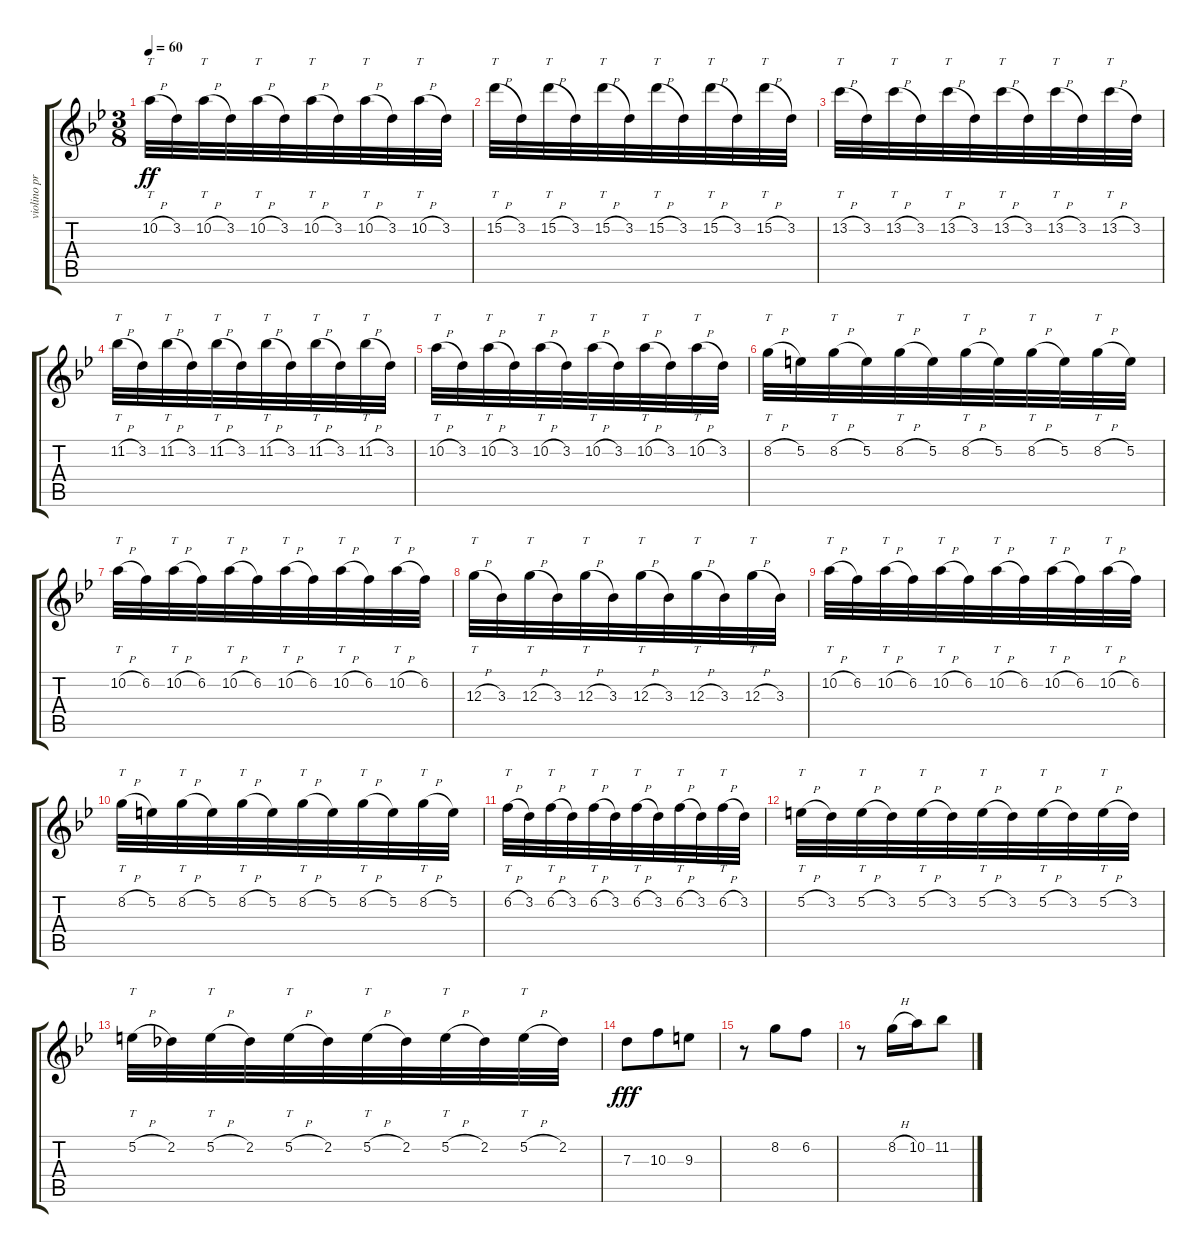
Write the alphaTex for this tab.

\track ("violino principale" "violino pr") {instrument overdrivenguitar}
\staff {score tabs}
\tuning (E4 B3 G3 D3 A2 E2) {hide}
\ts (3 8)
\tempo 60
\clef g2
\ks bb
10.2{h}.32{tt dy ff} 3.2.32 10.2{h}.32{tt} 3.2.32 10.2{h}.32{tt} 3.2.32 10.2{h}.32{tt} 3.2.32 10.2{h}.32{tt} 3.2.32 10.2{h}.32{tt} 3.2.32 |
15.2{h}.32{tt} 3.2.32 15.2{h}.32{tt} 3.2.32 15.2{h}.32{tt} 3.2.32 15.2{h}.32{tt} 3.2.32 15.2{h}.32{tt} 3.2.32 15.2{h}.32{tt} 3.2.32 |
13.2{h}.32{tt} 3.2.32 13.2{h}.32{tt} 3.2.32 13.2{h}.32{tt} 3.2.32 13.2{h}.32{tt} 3.2.32 13.2{h}.32{tt} 3.2.32 13.2{h}.32{tt} 3.2.32 |
11.2{h}.32{tt} 3.2.32 11.2{h}.32{tt} 3.2.32 11.2{h}.32{tt} 3.2.32 11.2{h}.32{tt} 3.2.32 11.2{h}.32{tt} 3.2.32 11.2{h}.32{tt} 3.2.32 |
10.2{h}.32{tt} 3.2.32 10.2{h}.32{tt} 3.2.32 10.2{h}.32{tt} 3.2.32 10.2{h}.32{tt} 3.2.32 10.2{h}.32{tt} 3.2.32 10.2{h}.32{tt} 3.2.32 |
8.2{h}.32{tt} 5.2.32 8.2{h}.32{tt} 5.2.32 8.2{h}.32{tt} 5.2.32 8.2{h}.32{tt} 5.2.32 8.2{h}.32{tt} 5.2.32 8.2{h}.32{tt} 5.2.32 |
10.2{h}.32{tt} 6.2.32 10.2{h}.32{tt} 6.2.32 10.2{h}.32{tt} 6.2.32 10.2{h}.32{tt} 6.2.32 10.2{h}.32{tt} 6.2.32 10.2{h}.32{tt} 6.2.32 |
12.3{h}.32{tt} 3.3.32 12.3{h}.32{tt} 3.3.32 12.3{h}.32{tt} 3.3.32 12.3{h}.32{tt} 3.3.32 12.3{h}.32{tt} 3.3.32 12.3{h}.32{tt} 3.3.32 |
10.2{h}.32{tt} 6.2.32 10.2{h}.32{tt} 6.2.32 10.2{h}.32{tt} 6.2.32 10.2{h}.32{tt} 6.2.32 10.2{h}.32{tt} 6.2.32 10.2{h}.32{tt} 6.2.32 |
8.2{h}.32{tt} 5.2.32 8.2{h}.32{tt} 5.2.32 8.2{h}.32{tt} 5.2.32 8.2{h}.32{tt} 5.2.32 8.2{h}.32{tt} 5.2.32 8.2{h}.32{tt} 5.2.32 |
6.2{h}.32{tt} 3.2.32 6.2{h}.32{tt} 3.2.32 6.2{h}.32{tt} 3.2.32 6.2{h}.32{tt} 3.2.32 6.2{h}.32{tt} 3.2.32 6.2{h}.32{tt} 3.2.32 |
5.2{h}.32{tt} 3.2.32 5.2{h}.32{tt} 3.2.32 5.2{h}.32{tt} 3.2.32 5.2{h}.32{tt} 3.2.32 5.2{h}.32{tt} 3.2.32 5.2{h}.32{tt} 3.2.32 |
5.2{h}.32{tt} 2.2.32 5.2{h}.32{tt} 2.2.32 5.2{h}.32{tt} 2.2.32 5.2{h}.32{tt} 2.2.32 5.2{h}.32{tt} 2.2.32 5.2{h}.32{tt} 2.2.32 |
7.3.8{dy fff} 10.3.8 9.3.8 |
r.8 8.2.8 6.2.8 |
r.8 8.2{h}.16 10.2.16 11.2.8
